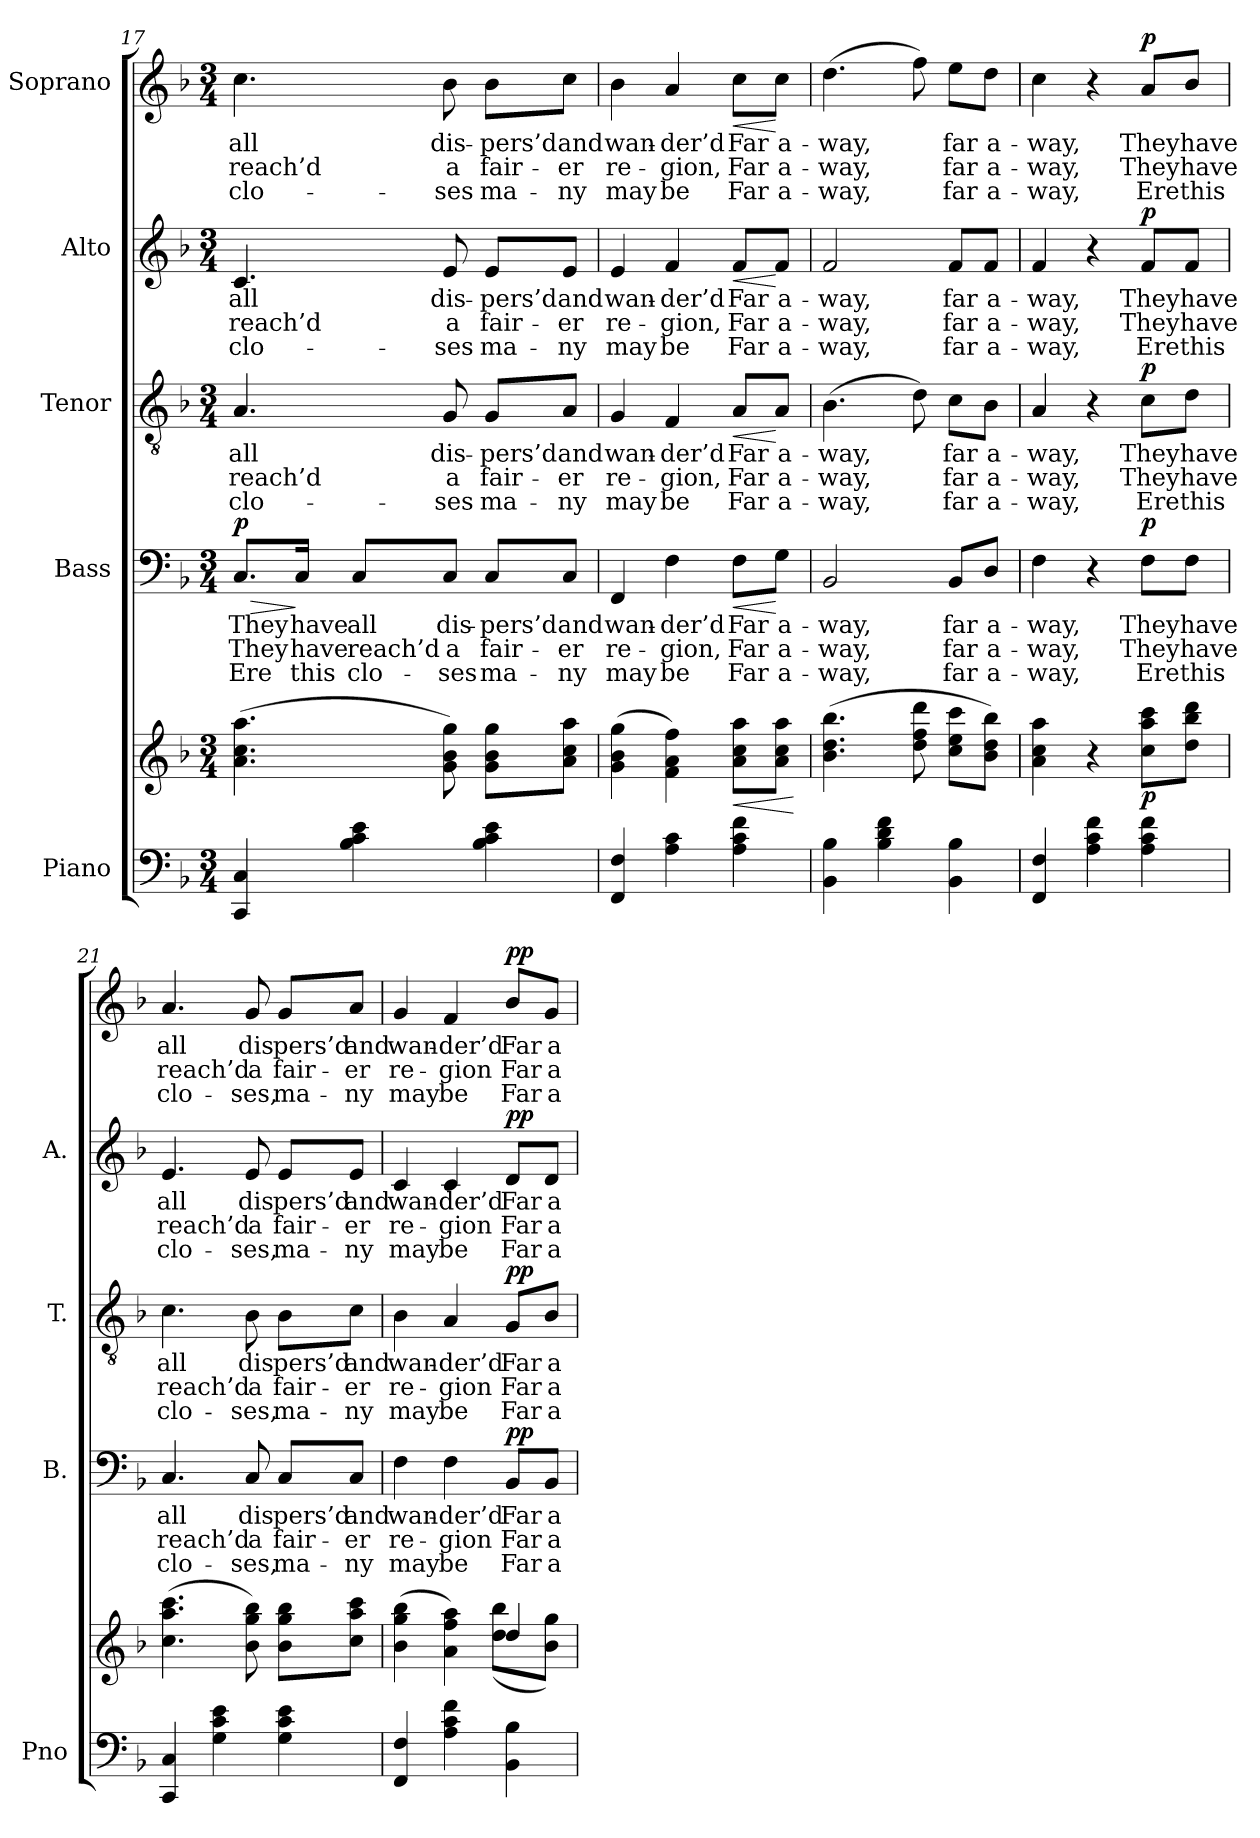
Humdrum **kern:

**kern	**kern	**dynam	**kern	**text	**text	**text	**dynam	**kern	**text	**text	**text	**dynam	**kern	**text	**text	**text	**dynam	**kern	**text	**text	**text	**dynam
*part5	*part5	*part5	*part4	*part4	*part4	*part4	*part4	*part3	*part3	*part3	*part3	*part3	*part2	*part2	*part2	*part2	*part2	*part1	*part1	*part1	*part1	*part1
*staff6	*staff5	*staff5/6	*staff4	*staff4	*staff4	*staff4	*staff4	*staff3	*staff3	*staff3	*staff3	*staff3	*staff2	*staff2	*staff2	*staff2	*staff2	*staff1	*staff1	*staff1	*staff1	*staff1
*I"Piano	*	*	*I"Bass	*	*	*	*	*I"Tenor	*	*	*	*	*I"Alto	*	*	*	*	*I"Soprano	*	*	*	*
*I'Pno	*	*	*I'B.	*	*	*	*	*I'T.	*	*	*	*	*I'A.	*	*	*	*	*	*	*	*	*
!!LO:PB:g=z
*clefF4	*clefG2	*	*clefF4	*	*	*	*	*clefGv2	*	*	*	*	*clefG2	*	*	*	*	*clefG2	*	*	*	*
*k[b-]	*k[b-]	*	*k[b-]	*	*	*	*	*k[b-]	*	*	*	*	*k[b-]	*	*	*	*	*k[b-]	*	*	*	*
*M3/4	*M3/4	*	*M3/4	*	*	*	*	*M3/4	*	*	*	*	*M3/4	*	*	*	*	*M3/4	*	*	*	*
=17	=17	=17	=17	=17	=17	=17	=17	=17	=17	=17	=17	=17	=17	=17	=17	=17	=17	=17	=17	=17	=17	=17
!	!	!	!	!LO:LY:b	!LO:LY:b	!LO:LY:b	!LO:HP:b	!	!LO:LY:b	!LO:LY:b	!LO:LY:b	!	!	!LO:LY:b	!LO:LY:b	!LO:LY:b	!	!	!LO:LY:b	!LO:LY:b	!LO:LY:b	!
!	!	!	!	!	!	!	!LO:DY:n=1:a	!	!	!	!	!	!	!	!	!	!	!	!	!	!	!
4CC/ 4C/	(>4.a\ 4.cc\ 4.aa\	.	8.C/L	They	They	Ere	> p	4.A/	all	reach’d	clo-	.	4.c/	all	reach’d	clo-	.	4.cc\	all	reach’d	clo-	.
!	!	!	!	!LO:LY:b	!LO:LY:b	!LO:LY:b	!	!	!	!	!	!	!	!	!	!	!	!	!	!	!	!
.	.	.	16C/Jk	have	have	this	]	.	.	.	.	.	.	.	.	.	.	.	.	.	.	.
!	!	!	!	!LO:LY:b	!LO:LY:b	!LO:LY:b	!	!	!	!	!	!	!	!	!	!	!	!	!	!	!	!
4B-\ 4c\ 4e\	.	.	8C/L	all	reach’d	clo-	.	.	.	.	.	.	.	.	.	.	.	.	.	.	.	.
!	!	!	!	!LO:LY:b	!LO:LY:b	!LO:LY:b	!	!	!LO:LY:b	!LO:LY:b	!LO:LY:b	!	!	!LO:LY:b	!LO:LY:b	!LO:LY:b	!	!	!LO:LY:b	!LO:LY:b	!LO:LY:b	!
.	8g\ 8b-\ 8gg\)	.	8C/J	dis-	a	-ses	.	8G/	dis-	a	-ses	.	8e/	dis-	a	-ses	.	8b-\	dis-	a	-ses	.
!	!	!	!	!LO:LY:b	!LO:LY:b	!LO:LY:b	!	!	!LO:LY:b	!LO:LY:b	!LO:LY:b	!	!	!LO:LY:b	!LO:LY:b	!LO:LY:b	!	!	!LO:LY:b	!LO:LY:b	!LO:LY:b	!
4B-\ 4c\ 4e\	8g\ 8b-\ 8gg\L	.	8C/L	-pers’d	fair-	ma-	.	8G/L	-pers’d	fair-	ma-	.	8e/L	-pers’d	fair-	ma-	.	8b-\L	-pers’d	fair-	ma-	.
!	!	!	!	!LO:LY:b	!LO:LY:b	!LO:LY:b	!	!	!LO:LY:b	!LO:LY:b	!LO:LY:b	!	!	!LO:LY:b	!LO:LY:b	!LO:LY:b	!	!	!LO:LY:b	!LO:LY:b	!LO:LY:b	!
.	8a\ 8cc\ 8aa\J	.	8C/J	and	-er	-ny	.	8A/J	and	-er	-ny	.	8e/J	and	-er	-ny	.	8cc\J	and	-er	-ny	.
=18	=18	=18	=18	=18	=18	=18	=18	=18	=18	=18	=18	=18	=18	=18	=18	=18	=18	=18	=18	=18	=18	=18
!	!	!	!	!LO:LY:b	!LO:LY:b	!LO:LY:b	!	!	!LO:LY:b	!LO:LY:b	!LO:LY:b	!	!	!LO:LY:b	!LO:LY:b	!LO:LY:b	!	!	!LO:LY:b	!LO:LY:b	!LO:LY:b	!
4FF/ 4F/	(>4g\ 4b-\ 4gg\	.	4FF/	wan-	re-	may	.	4G/	wan-	re-	may	.	4e/	wan-	re-	may	.	4b-\	wan-	re-	may	.
!	!	!	!	!LO:LY:b	!LO:LY:b	!LO:LY:b	!	!	!LO:LY:b	!LO:LY:b	!LO:LY:b	!	!	!LO:LY:b	!LO:LY:b	!LO:LY:b	!	!	!LO:LY:b	!LO:LY:b	!LO:LY:b	!
4A\ 4c\	4f\ 4a\ 4ff\)	.	4F\	-der’d	-gion,	be	.	4F/	-der’d	-gion,	be	.	4f/	-der’d	-gion,	be	.	4a/	-der’d	-gion,	be	.
!	!	!LO:HP:b	!	!LO:LY:b	!LO:LY:b	!LO:LY:b	!LO:HP:b	!	!LO:LY:b	!LO:LY:b	!LO:LY:b	!LO:HP:b	!	!LO:LY:b	!LO:LY:b	!LO:LY:b	!LO:HP:b	!	!LO:LY:b	!LO:LY:b	!LO:LY:b	!LO:HP:b
4A\ 4c\ 4f\	8a\ 8cc\ 8aa\L	<	8F\L	Far	Far	Far	<	8A/L	Far	Far	Far	<	8f/L	Far	Far	Far	<	8cc\L	Far	Far	Far	<
!	!	!	!	!LO:LY:b	!LO:LY:b	!LO:LY:b	!	!	!LO:LY:b	!LO:LY:b	!LO:LY:b	!	!	!LO:LY:b	!LO:LY:b	!LO:LY:b	!	!	!LO:LY:b	!LO:LY:b	!LO:LY:b	!
.	8a\ 8cc\ 8aa\J	.	8G\J	a-	a-	a-	[	8A/J	a-	a-	a-	[	8f/J	a-	a-	a-	[	8cc\J	a-	a-	a-	[
.	.	[	.	.	.	.	.	.	.	.	.	.	.	.	.	.	.	.	.	.	.	.
=19	=19	=19	=19	=19	=19	=19	=19	=19	=19	=19	=19	=19	=19	=19	=19	=19	=19	=19	=19	=19	=19	=19
!	!	!	!	!LO:LY:b	!LO:LY:b	!LO:LY:b	!	!	!LO:LY:b	!LO:LY:b	!LO:LY:b	!	!	!LO:LY:b	!LO:LY:b	!LO:LY:b	!	!	!LO:LY:b	!LO:LY:b	!LO:LY:b	!
4BB-\ 4B-\	(>4.b-\ 4.dd\ 4.bb-\	.	2BB-/	-way,	-way,	-way,	.	(>4.B-\	-way,	-way,	-way,	.	2f/	-way,	-way,	-way,	.	(>4.dd\	-way,	-way,	-way,	.
4B-\ 4d\ 4f\	.	.	.	.	.	.	.	.	.	.	.	.	.	.	.	.	.	.	.	.	.	.
.	8dd\ 8ff\ 8ddd\	.	.	.	.	.	.	8d\)	.	.	.	.	.	.	.	.	.	8ff\)	.	.	.	.
!	!	!	!	!LO:LY:b	!LO:LY:b	!LO:LY:b	!	!	!LO:LY:b	!LO:LY:b	!LO:LY:b	!	!	!LO:LY:b	!LO:LY:b	!LO:LY:b	!	!	!LO:LY:b	!LO:LY:b	!LO:LY:b	!
4BB-\ 4B-\	8cc\ 8ee\ 8ccc\L	.	8BB-/L	far	far	far	.	8c\L	far	far	far	.	8f/L	far	far	far	.	8ee\L	far	far	far	.
!	!	!	!	!LO:LY:b	!LO:LY:b	!LO:LY:b	!	!	!LO:LY:b	!LO:LY:b	!LO:LY:b	!	!	!LO:LY:b	!LO:LY:b	!LO:LY:b	!	!	!LO:LY:b	!LO:LY:b	!LO:LY:b	!
.	8b-\ 8dd\ 8bb-\J)	.	8D/J	a-	a-	a-	.	8B-\J	a-	a-	a-	.	8f/J	a-	a-	a-	.	8dd\J	a-	a-	a-	.
=20	=20	=20	=20	=20	=20	=20	=20	=20	=20	=20	=20	=20	=20	=20	=20	=20	=20	=20	=20	=20	=20	=20
!	!	!	!	!LO:LY:b	!LO:LY:b	!LO:LY:b	!	!	!LO:LY:b	!LO:LY:b	!LO:LY:b	!	!	!LO:LY:b	!LO:LY:b	!LO:LY:b	!	!	!LO:LY:b	!LO:LY:b	!LO:LY:b	!
4FF/ 4F/	4a\ 4cc\ 4aa\	.	4F\	-way,	-way,	-way,	.	4A/	-way,	-way,	-way,	.	4f/	-way,	-way,	-way,	.	4cc\	-way,	-way,	-way,	.
4A\ 4c\ 4f\	4r	.	4r	.	.	.	.	4r	.	.	.	.	4r	.	.	.	.	4r	.	.	.	.
!	!	!LO:DY:b	!	!LO:LY:b	!LO:LY:b	!LO:LY:b	!LO:DY:a	!	!LO:LY:b	!LO:LY:b	!LO:LY:b	!LO:DY:a	!	!LO:LY:b	!LO:LY:b	!LO:LY:b	!LO:DY:a	!	!LO:LY:b	!LO:LY:b	!LO:LY:b	!LO:DY:a
4A\ 4c\ 4f\	8cc\ 8aa\ 8ccc\L	p	8F\L	They	They	Ere	p	8c\L	They	They	Ere	p	8f/L	They	They	Ere	p	8a/L	They	They	Ere	p
!	!	!	!	!LO:LY:b	!LO:LY:b	!LO:LY:b	!	!	!LO:LY:b	!LO:LY:b	!LO:LY:b	!	!	!LO:LY:b	!LO:LY:b	!LO:LY:b	!	!	!LO:LY:b	!LO:LY:b	!LO:LY:b	!
.	8dd\ 8bb-\ 8ddd\J	.	8F\J	have	have	this	.	8d\J	have	have	this	.	8f/J	have	have	this	.	8b-/J	have	have	this	.
!!LO:LB:g=z
=21	=21	=21	=21	=21	=21	=21	=21	=21	=21	=21	=21	=21	=21	=21	=21	=21	=21	=21	=21	=21	=21	=21
!	!	!	!	!LO:LY:b	!LO:LY:b	!LO:LY:b	!	!	!LO:LY:b	!LO:LY:b	!LO:LY:b	!	!	!LO:LY:b	!LO:LY:b	!LO:LY:b	!	!	!LO:LY:b	!LO:LY:b	!LO:LY:b	!
4CC/ 4C/	(>4.cc\ 4.aa\ 4.ccc\	.	4.C/	all	reach’d	clo-	.	4.c\	all	reach’d	clo-	.	4.e/	all	reach’d	clo-	.	4.a/	all	reach’d	clo-	.
4G\ 4c\ 4e\	.	.	.	.	.	.	.	.	.	.	.	.	.	.	.	.	.	.	.	.	.	.
!	!	!	!	!LO:LY:b	!LO:LY:b	!LO:LY:b	!	!	!LO:LY:b	!LO:LY:b	!LO:LY:b	!	!	!LO:LY:b	!LO:LY:b	!LO:LY:b	!	!	!LO:LY:b	!LO:LY:b	!LO:LY:b	!
.	8b-\ 8gg\ 8bb-\)	.	8C/	dis	a	-ses,	.	8B-\	dis	a	-ses,	.	8e/	dis	a	-ses,	.	8g/	dis	a	-ses,	.
!	!	!	!	!LO:LY:b	!LO:LY:b	!LO:LY:b	!	!	!LO:LY:b	!LO:LY:b	!LO:LY:b	!	!	!LO:LY:b	!LO:LY:b	!LO:LY:b	!	!	!LO:LY:b	!LO:LY:b	!LO:LY:b	!
4G\ 4c\ 4e\	8b-\ 8gg\ 8bb-\L	.	8C/L	pers’d	fair-	ma-	.	8B-\L	pers’d	fair-	ma-	.	8e/L	pers’d	fair-	ma-	.	8g/L	pers’d	fair-	ma-	.
!	!	!	!	!LO:LY:b	!LO:LY:b	!LO:LY:b	!	!	!LO:LY:b	!LO:LY:b	!LO:LY:b	!	!	!LO:LY:b	!LO:LY:b	!LO:LY:b	!	!	!LO:LY:b	!LO:LY:b	!LO:LY:b	!
.	8cc\ 8aa\ 8ccc\J	.	8C/J	and	-er	-ny	.	8c\J	and	-er	-ny	.	8e/J	and	-er	-ny	.	8a/J	and	-er	-ny	.
=22	=22	=22	=22	=22	=22	=22	=22	=22	=22	=22	=22	=22	=22	=22	=22	=22	=22	=22	=22	=22	=22	=22
*	*^	*	*	*	*	*	*	*	*	*	*	*	*	*	*	*	*	*	*	*	*	*
!	!	!	!	!	!LO:LY:b	!LO:LY:b	!LO:LY:b	!	!	!LO:LY:b	!LO:LY:b	!LO:LY:b	!	!	!LO:LY:b	!LO:LY:b	!LO:LY:b	!	!	!LO:LY:b	!LO:LY:b	!LO:LY:b	!
4FF/ 4F/	(>4b-\ 4gg\ 4bb-\	4ryy	.	4F\	wan-	re-	may	.	4B-\	wan-	re-	may	.	4c/	wan-	re-	may	.	4g/	wan-	re-	may	.
!	!	!	!	!	!LO:LY:b	!LO:LY:b	!LO:LY:b	!	!	!LO:LY:b	!LO:LY:b	!LO:LY:b	!	!	!LO:LY:b	!LO:LY:b	!LO:LY:b	!	!	!LO:LY:b	!LO:LY:b	!LO:LY:b	!
4A\ 4c\ 4f\	4a\ 4ff\ 4aa\)	4ryy	.	4F\	-der’d	-gion	be	.	4A/	-der’d	-gion	be	.	4c/	-der’d	-gion	be	.	4f/	-der’d	-gion	be	.
!	!	!	!	!	!LO:LY:b	!LO:LY:b	!LO:LY:b	!LO:DY:a	!	!LO:LY:b	!LO:LY:b	!LO:LY:b	!LO:DY:a	!	!LO:LY:b	!LO:LY:b	!LO:LY:b	!LO:DY:a	!	!LO:LY:b	!LO:LY:b	!LO:LY:b	!LO:DY:a
4BB-\ 4B-\	4dd/	(>8dd\ 8bb-\L	.	8BB-/L	Far	Far	Far	pp	8G/L	Far	Far	Far	pp	8d/L	Far	Far	Far	pp	8b-/L	Far	Far	Far	pp
!	!	!	!	!	!LO:LY:b	!LO:LY:b	!LO:LY:b	!	!	!LO:LY:b	!LO:LY:b	!LO:LY:b	!	!	!LO:LY:b	!LO:LY:b	!LO:LY:b	!	!	!LO:LY:b	!LO:LY:b	!LO:LY:b	!
.	.	8b-\ 8gg\J)	.	8BB-/J	a-	a-	a-	.	8B-/J	a-	a-	a-	.	8d/J	a-	a-	a-	.	8g/J	a-	a-	a-	.
*	*v	*v	*	*	*	*	*	*	*	*	*	*	*	*	*	*	*	*	*	*	*	*	*
=	=	=	=	=	=	=	=	=	=	=	=	=	=	=	=	=	=	=	=	=	=	=
*-	*-	*-	*-	*-	*-	*-	*-	*-	*-	*-	*-	*-	*-	*-	*-	*-	*-	*-	*-	*-	*-	*-
